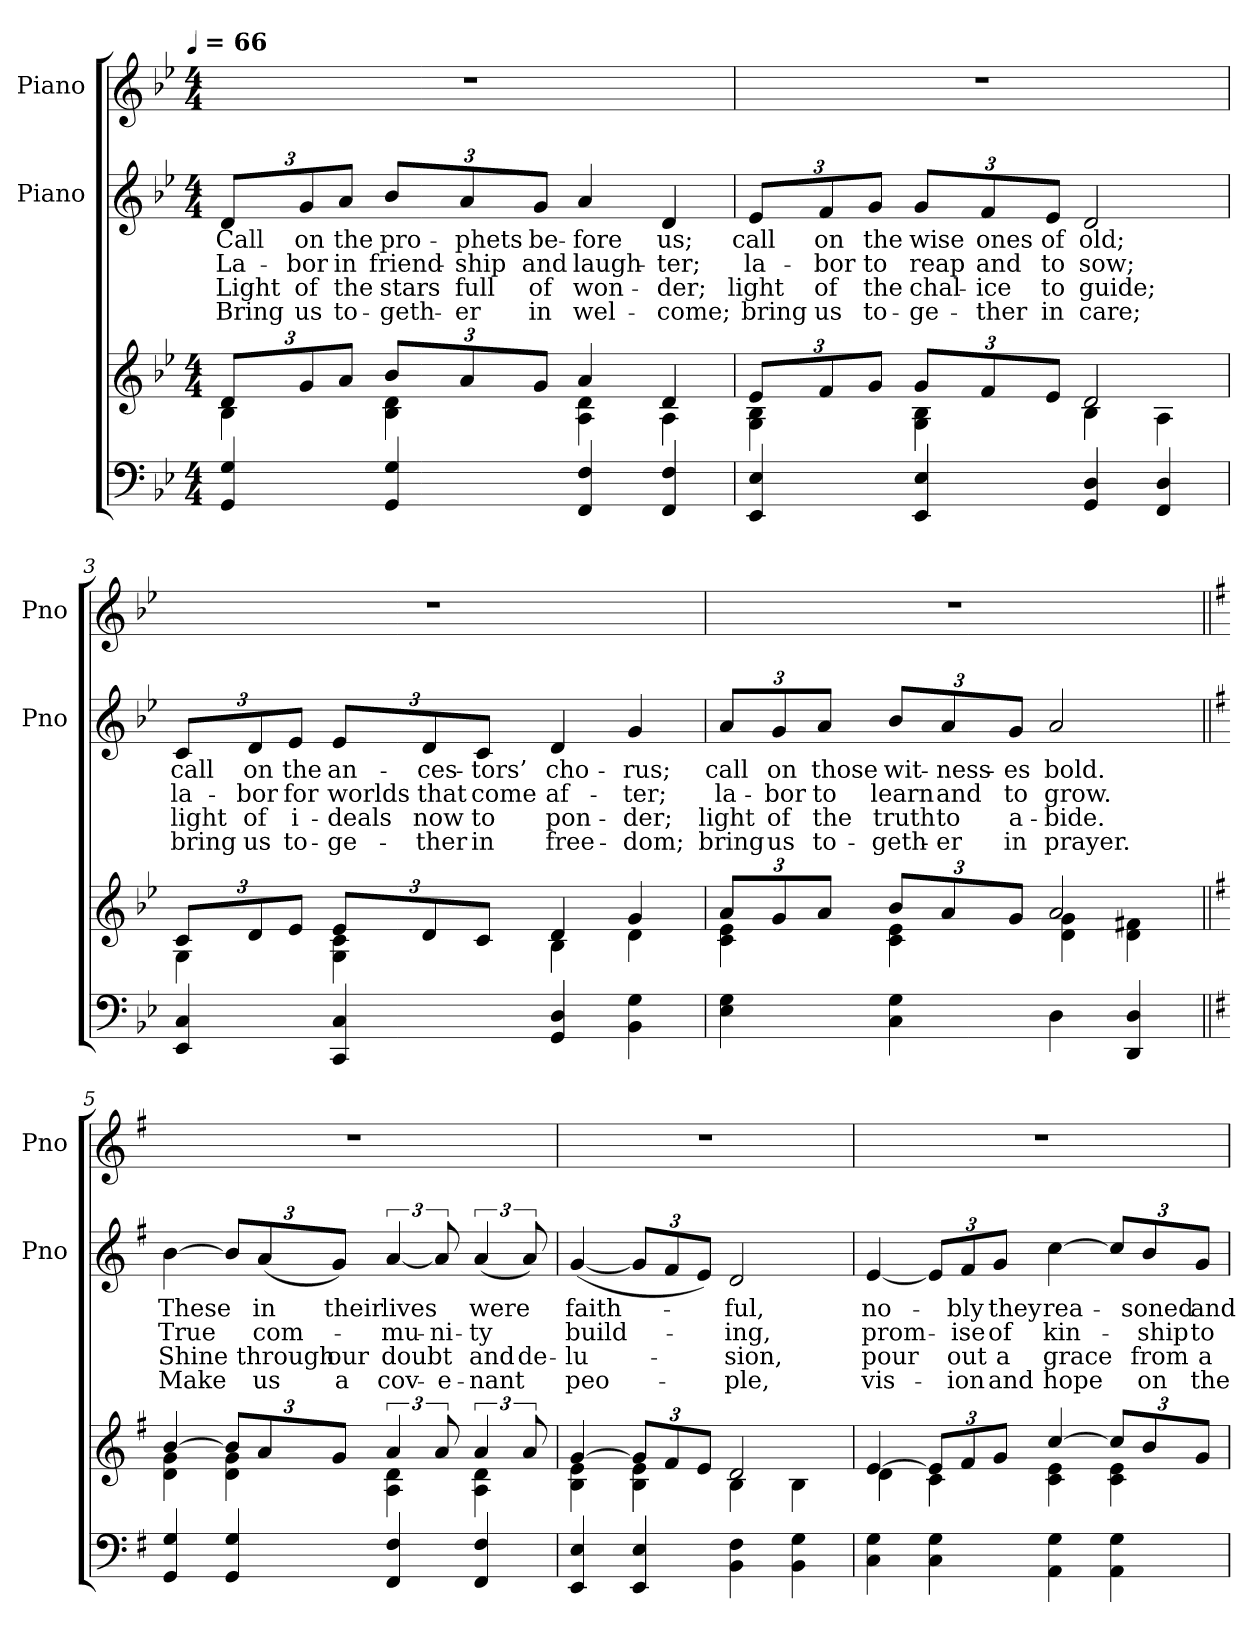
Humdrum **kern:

**kern	**kern	**kern	**text	**text	**text	**text	**kern
*part3	*part3	*part2	*part2	*part2	*part2	*part2	*part1
*staff4	*staff3	*staff2	*staff2	*staff2	*staff2	*staff2	*staff1
*	*	*I"Piano	*	*	*	*	*I"Piano
*	*	*I'Pno	*	*	*	*	*I'Pno
*clefF4	*clefG2	*clefG2	*	*	*	*	*clefG2
*k[b-e-]	*k[b-e-]	*k[b-e-]	*	*	*	*	*k[b-e-]
!!LO:TX:omd:t=[quarter] = 66
*M4/4	*M4/4	*M4/4	*	*	*	*	*M4/4
*MM66	*MM66	*MM66	*	*	*	*	*MM66
=1	=1	=1	=1	=1	=1	=1	=1
*	*^	*	*	*	*	*	*
4GG/ 4G/	12dL	4B-\	12dL	Call	La-	Light	Bring	1r
.	12g	.	12g	on	-bor	of	us	.
.	12aJ	.	12aJ	the	in	the	to-	.
4GG/ 4G/	12b-L	4B-\ 4d\	12b-L	pro-	friend-	stars	-geth-	.
.	12a	.	12a	-phets	-ship	full	-er	.
.	12gJ	.	12gJ	be-	and	of	in	.
4FF/ 4F/	4a/	4A\ 4d\	4a/	-fore	laugh-	won-	wel-	.
4FF/ 4F/	4d/	4A\	4d/	us;	-ter;	-der;	-come;	.
=2	=2	=2	=2	=2	=2	=2	=2	=2
4EE-/ 4E-/	12e-L	4G\ 4B-\	12e-L	call	la-	light	bring	1r
.	12f	.	12f	on	-bor	of	us	.
.	12gJ	.	12gJ	the	to	the	to-	.
4EE-/ 4E-/	12gL	4G\ 4B-\	12gL	wise	reap	chal-	-ge-	.
.	12f	.	12f	ones	and	-ice	-ther	.
.	12e-J	.	12e-J	of	to	to	in	.
4GG/ 4D/	2d/	4B-\	2d/	old;	sow;	guide;	care;	.
4FF/ 4D/	.	4A\	.	.	.	.	.	.
!!LO:LB:g=z
=3	=3	=3	=3	=3	=3	=3	=3	=3
4EE-/ 4C/	12cL	4G\	12cL	call	la-	light	bring	1r
.	12d	.	12d	on	-bor	of	us	.
.	12e-J	.	12e-J	the	for	i-	to-	.
4CC/ 4C/	12e-L	4G\ 4c\	12e-L	an-	worlds	-deals	-ge-	.
.	12d	.	12d	-ces-	that	now	-ther	.
.	12cJ	.	12cJ	-tors’	come	to	in	.
4GG/ 4D/	4d/	4B-\	4d/	cho-	af-	pon-	free-	.
4BB-\ 4G\	4g/	4d\	4g/	-rus;	-ter;	-der;	-dom;	.
=4	=4	=4	=4	=4	=4	=4	=4	=4
4E-\ 4G\	12aL	4c\ 4e-\	12aL	call	la-	light	bring	1r
.	12g	.	12g	on	-bor	of	us	.
.	12aJ	.	12aJ	those	to	the	to-	.
4C\ 4G\	12b-L	4c\ 4e-\	12b-L	wit-	learn	truth	-geth-	.
.	12a	.	12a	-ness-	and	to	-er	.
.	12gJ	.	12gJ	-es	to	a-	in	.
4D\	2a/	4d\ 4g\	2a/	bold.	grow.	-bide.	prayer.	.
4DD/ 4D/	.	4d\ 4f#X\	.	.	.	.	.	.
!!LO:PB:g=z
=5||	=5||	=5||	=5||	=5||	=5||	=5||	=5||	=5||
*k[f#]	*k[f#]	*	*k[f#]	*	*	*	*	*k[f#]
4GG/ 4G/	[4b/	4d\ 4g\	[4b\	These	True	Shine	Make	1r
4GG/ 4G/	12bL]	4d\ 4g\	12bL]	.	.	.	.	.
.	12a	.	(<12a	in	com-	through	us	.
.	12gJ	.	12gJ)	their	.	our	a	.
4FF#/ 4F#/	6a/	4A\ 4d\	[6a/	lives	-mu-	doubt	cov-	.
.	12a/	.	12a/]	.	-ni-	.	-e-	.
4FF#/ 4F#/	6a/	4A\ 4d\	(<6a/	were	-ty	and	-nant	.
.	12a/	.	12a/)	.	.	de-	.	.
=6	=6	=6	=6	=6	=6	=6	=6	=6
4EE/ 4E/	[4g/	4B\ 4e\	(<[4g/	faith-	build-	-lu-	peo-	1r
4EE/ 4E/	12gL]	4B\ 4e\	12gL]	.	.	.	.	.
.	12f#	.	12f#	.	.	.	.	.
.	12eJ	.	12eJ)	.	.	.	.	.
4BB\ 4F#\	2d/	4B\	2d/	-ful,	-ing,	-sion,	-ple,	.
4BB\ 4G\	.	4B\	.	.	.	.	.	.
!!LO:LB:g=z
=7	=7	=7	=7	=7	=7	=7	=7	=7
4C\ 4G\	[4e/	4d\	[4e/	no-	prom-	pour	vis-	1r
4C\ 4G\	12eL]	4c\	12eL]	.	.	.	.	.
.	12f#	.	12f#	-bly	-ise	out	-ion	.
.	12gJ	.	12gJ	they	of	a	and	.
4AA\ 4G\	[4cc/	4c\ 4e\	[4cc\	rea-	kin-	grace	hope	.
4AA\ 4G\	12ccL]	4c\ 4e\	12ccL]	.	.	.	.	.
.	12b	.	12b	-soned	-ship	from	on	.
.	12gJ	.	12gJ	and	to	a-	the	.
*	*v	*v	*	*	*	*	*	*
=	=	=	=	=	=	=	=
*-	*-	*-	*-	*-	*-	*-	*-
